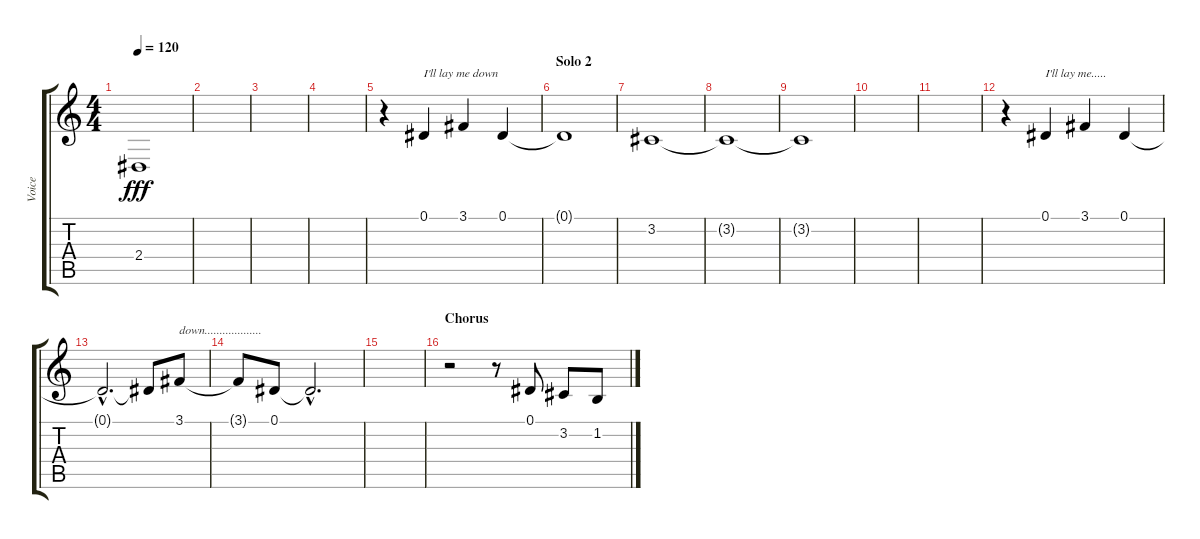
\track ("Voice" "Voice") {instrument clarinet}
\staff {score tabs}
\tuning (Eb4 Bb3 Gb3 Db3 Ab2 Eb2) {hide}
\ts (4 4)
\tempo 120
\clef g2
\ks c
2.4.1{dy fff} |
|
|
|
r.4 0.1.4{txt "I'll lay me down" volume 14} 3.1.4 0.1.4 |
\section ("" "Solo 2")
0.1{t}.1 |
3.2.1 |
3.2{t}.1 |
3.2{t}.1 |
|
|
r.4 0.1.4{txt "I'll lay me....."} 3.1.4 0.1.4 |
0.1{hac t}.2{d} 0.1{t}.8 3.1.8{txt "down..................."} |
3.1{t}.8 0.1.8 0.1{hac t}.2{d} |
|
\section ("" "Chorus")
r.2 r.8 0.1.8 3.2.8 1.2.8
